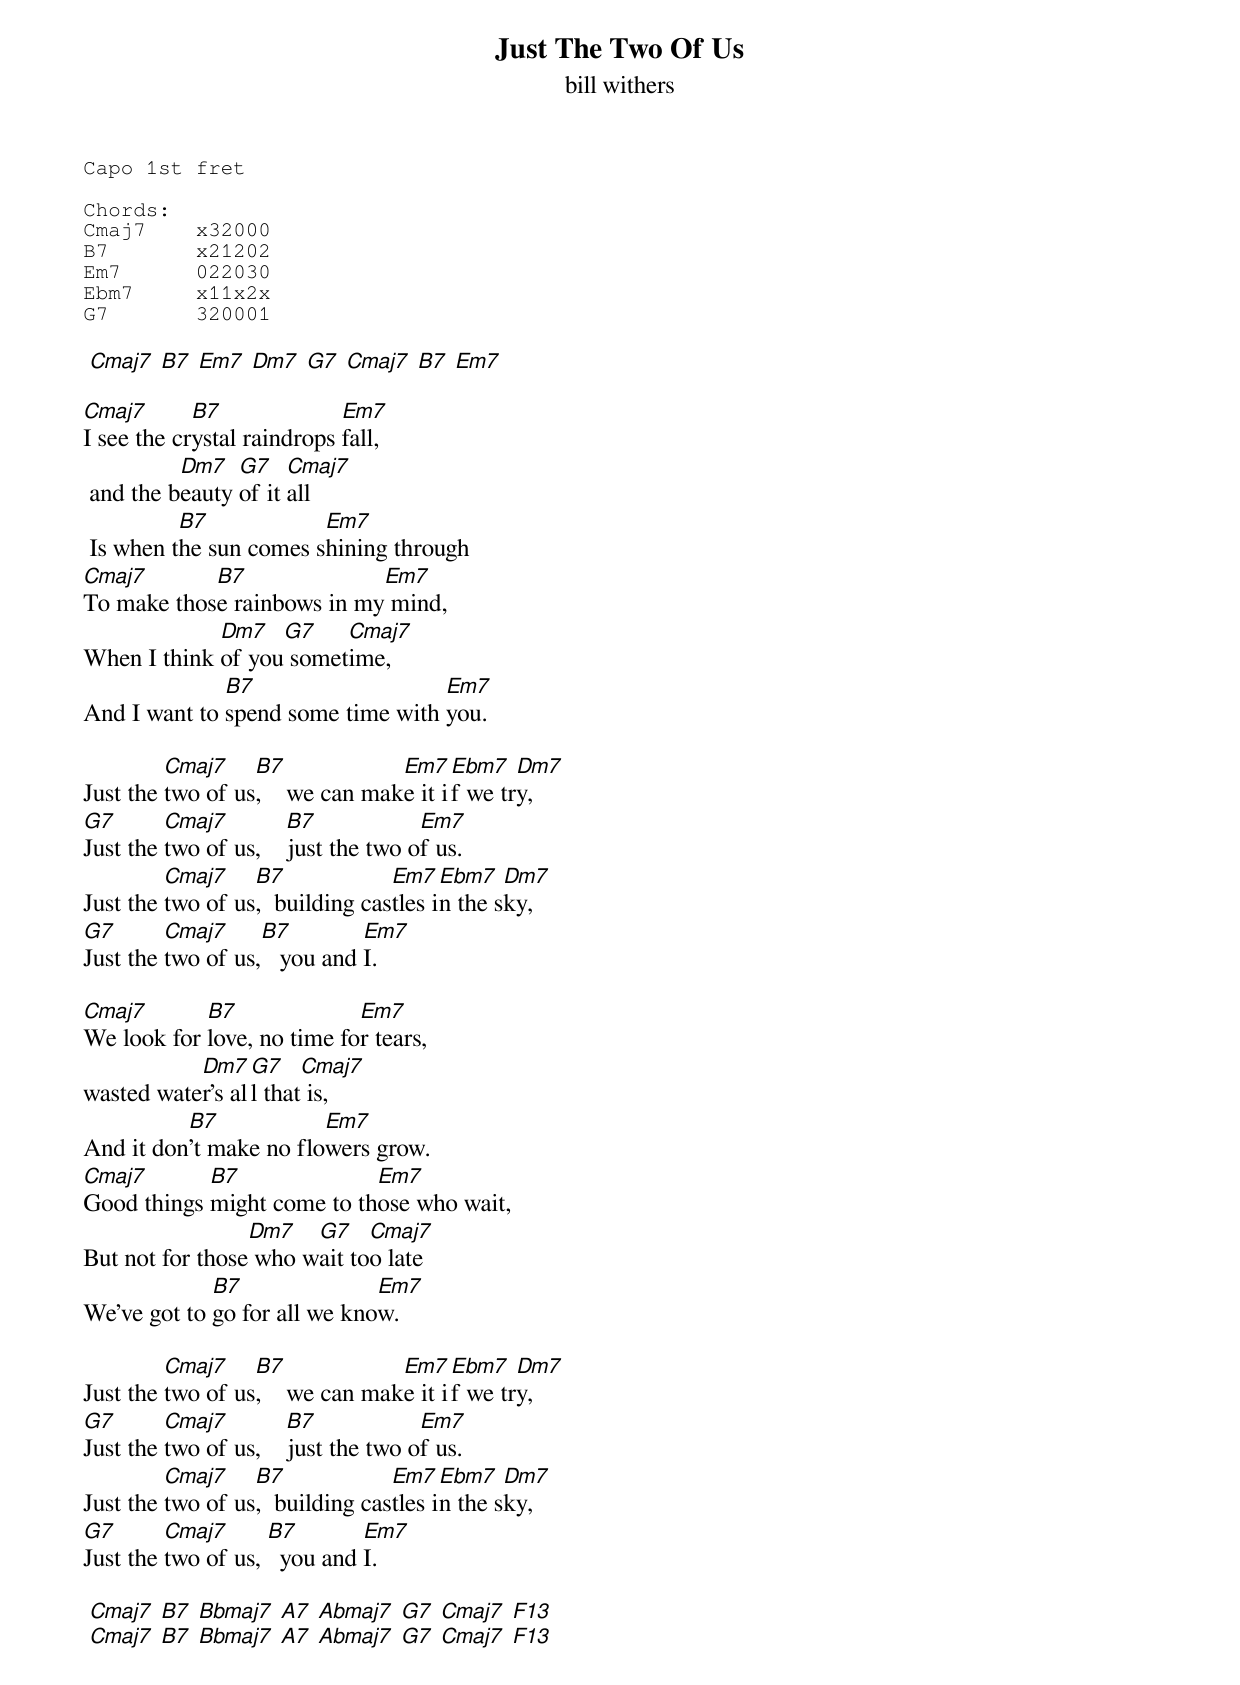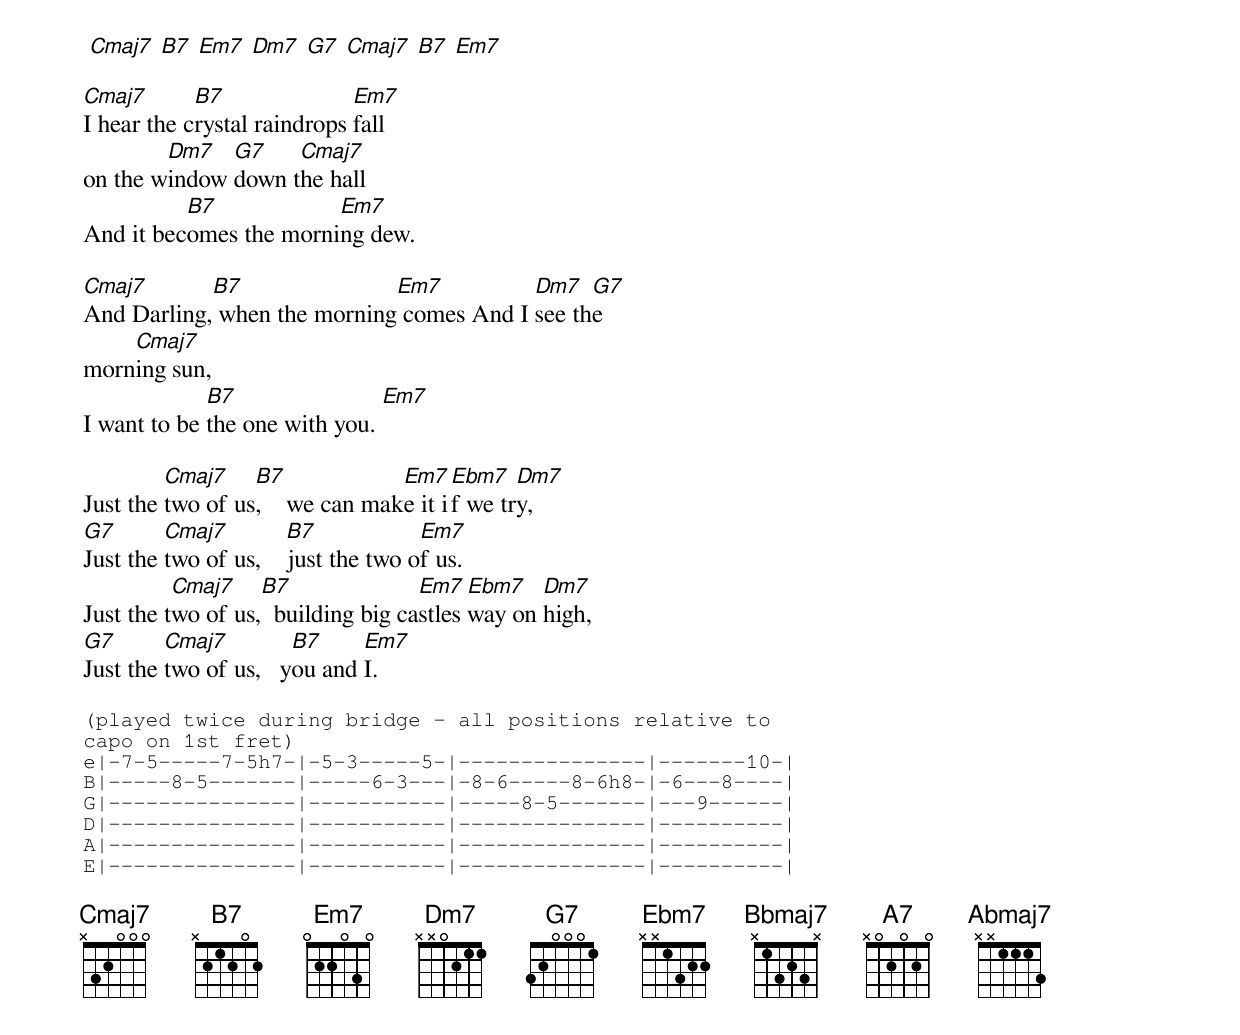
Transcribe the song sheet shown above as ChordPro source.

{title: Just The Two Of Us}
{subtitle: bill withers }

{sot}
Capo 1st fret

Chords:
Cmaj7    x32000
B7       x21202
Em7      022030
Ebm7     x11x2x
G7       320001
{eot}

 [Cmaj7] [B7] [Em7] [Dm7] [G7] [Cmaj7] [B7] [Em7]

[Cmaj7]I see the cr[B7]ystal raindrops [Em7]fall,
 and the b[Dm7]eauty [G7]of it [Cmaj7]all
 Is when t[B7]he sun comes s[Em7]hining through
[Cmaj7]To make thos[B7]e rainbows in my[Em7] mind,
When I think [Dm7]of you[G7] somet[Cmaj7]ime,
And I want to [B7]spend some time with [Em7]you.

Just the [Cmaj7]two of us[B7],    we can mak[Em7]e it i[Ebm7]f we tr[Dm7]y,
[G7]Just the [Cmaj7]two of us,    [B7]just the two o[Em7]f us.
Just the [Cmaj7]two of us[B7],  building cas[Em7]tles i[Ebm7]n the s[Dm7]ky,
[G7]Just the [Cmaj7]two of us,[B7]   you and [Em7]I.

[Cmaj7]We look for [B7]love, no time fo[Em7]r tears,
wasted wate[Dm7]r's al[G7]l that[Cmaj7] is,
And it don[B7]'t make no flo[Em7]wers grow.
[Cmaj7]Good things [B7]might come to th[Em7]ose who wait,
But not for those[Dm7] who w[G7]ait to[Cmaj7]o late
We've got to [B7]go for all we kno[Em7]w.

Just the [Cmaj7]two of us[B7],    we can mak[Em7]e it i[Ebm7]f we tr[Dm7]y,
[G7]Just the [Cmaj7]two of us,    [B7]just the two o[Em7]f us.
Just the [Cmaj7]two of us[B7],  building cas[Em7]tles i[Ebm7]n the s[Dm7]ky,
[G7]Just the [Cmaj7]two of us, [B7]  you and [Em7]I.

 [Cmaj7] [B7] [Bbmaj7] [A7] [Abmaj7] [G7] [Cmaj7] [F13]
 [Cmaj7] [B7] [Bbmaj7] [A7] [Abmaj7] [G7] [Cmaj7] [F13]
 [Cmaj7] [B7] [Em7] [Dm7] [G7] [Cmaj7] [B7] [Em7]

[Cmaj7]I hear the c[B7]rystal raindrops [Em7]fall
on the w[Dm7]indow [G7]down t[Cmaj7]he hall
And it bec[B7]omes the morni[Em7]ng dew.

[Cmaj7]And Darling,[B7] when the morning[Em7] comes And I [Dm7]see th[G7]e
morn[Cmaj7]ing sun,
I want to be [B7]the one with you. [Em7]

Just the [Cmaj7]two of us[B7],    we can mak[Em7]e it i[Ebm7]f we tr[Dm7]y,
[G7]Just the [Cmaj7]two of us,    [B7]just the two o[Em7]f us.
Just the t[Cmaj7]wo of us,[B7]  building big ca[Em7]stles [Ebm7]way on [Dm7]high,
[G7]Just the [Cmaj7]two of us,   y[B7]ou and [Em7]I.

{sot}
(played twice during bridge – all positions relative to
capo on 1st fret)
e|-7-5-----7-5h7-|-5-3-----5-|---------------|-------10-|
B|-----8-5-------|-----6-3---|-8-6-----8-6h8-|-6---8----|
G|---------------|-----------|-----8-5-------|---9------|
D|---------------|-----------|---------------|----------|
A|---------------|-----------|---------------|----------|
E|---------------|-----------|---------------|----------|
{eot}

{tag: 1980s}
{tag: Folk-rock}
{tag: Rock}
